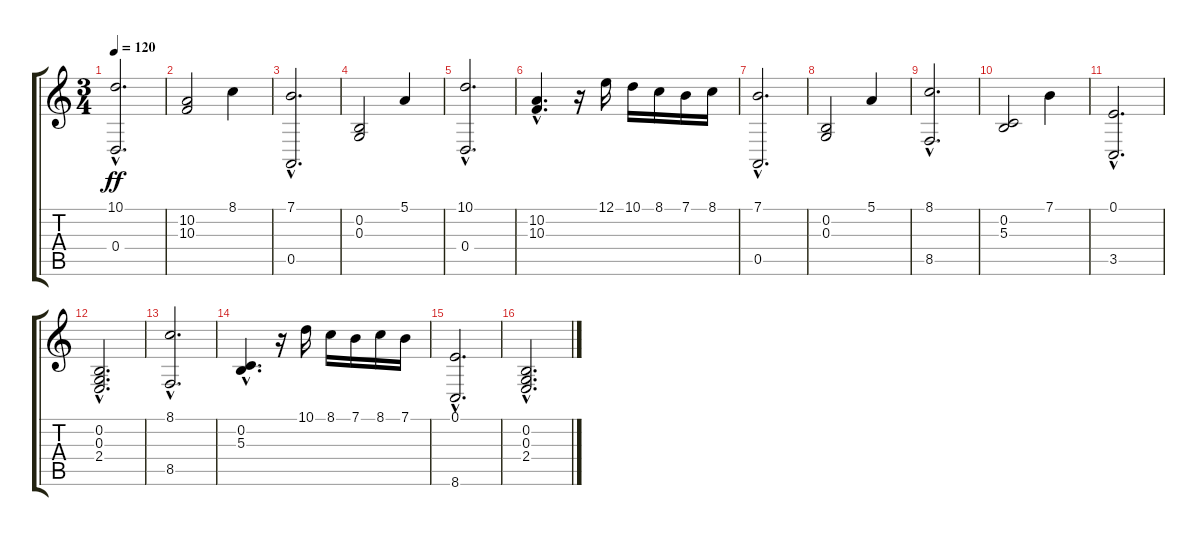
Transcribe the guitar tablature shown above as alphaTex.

\track "" {instrument harmonica}
\staff {score tabs}
\tuning (E4 B3 G3 D3 A2 E2) {hide}
\ts (3 4)
\tempo 120
\clef g2
\ks c
(10.1{hac} 0.4{hac}).2{d dy ff} |
(10.2 10.3).2 8.1.4 |
(7.1{hac} 0.5{hac}).2{d} |
(0.2 0.3).2 5.1.4 |
(10.1{hac} 0.4{hac}).2{d} |
(10.2{hac} 10.3{hac}).4{d} r.16 12.1.16 10.1.16 8.1.16 7.1.16 8.1.16 |
(7.1{hac} 0.5{hac}).2{d} |
(0.2 0.3).2 5.1.4 |
(8.1{hac} 8.5{hac}).2{d} |
(0.2 5.3).2 7.1.4 |
(0.1{hac} 3.5{hac}).2{d} |
(0.2{hac} 0.3{hac} 2.4{hac}).2{d} |
(8.1{hac} 8.5{hac}).2{d} |
(0.2{hac} 5.3{hac}).4{d} r.16 10.1.16 8.1.16 7.1.16 8.1.16 7.1.16 |
(0.1{hac} 8.6{hac}).2{d} |
(0.2{hac} 0.3{hac} 2.4{hac}).2{d}
